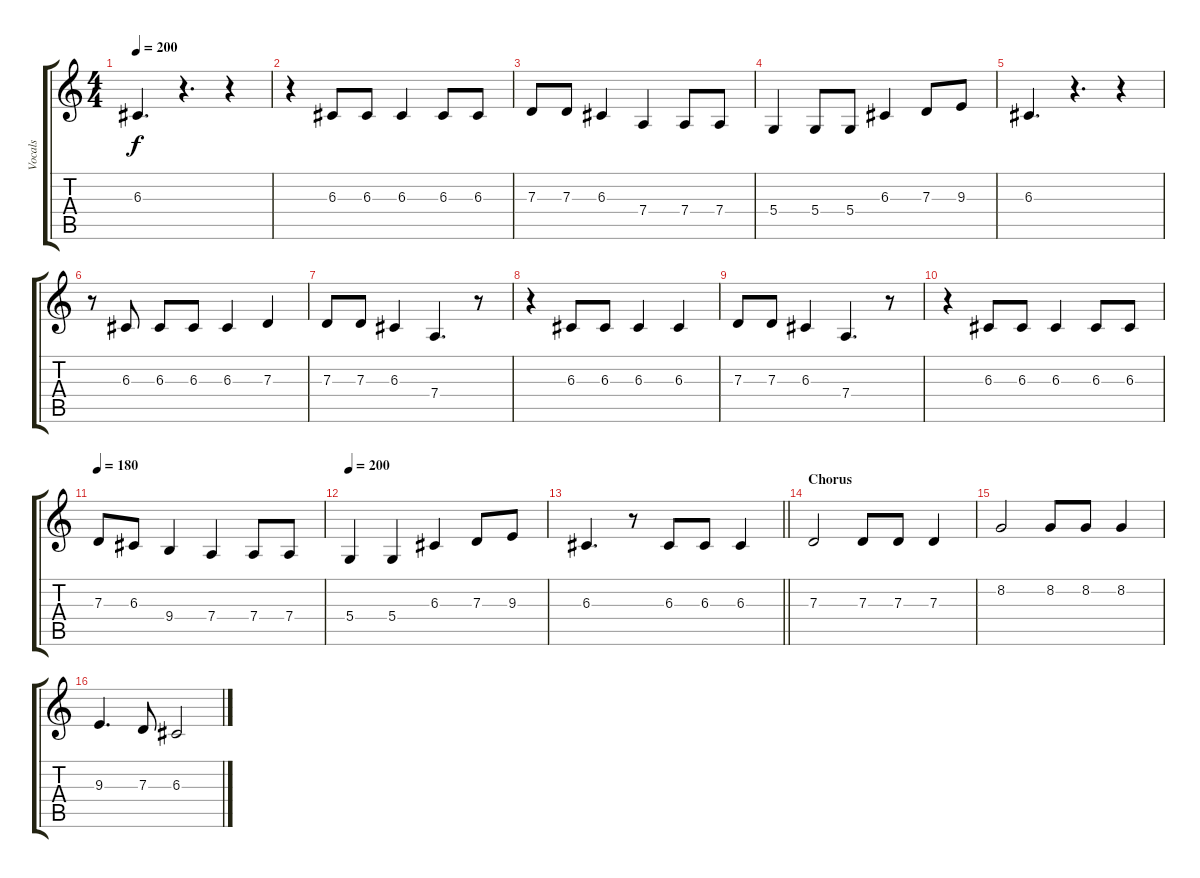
\track ("Vocals" "Vocals") {instrument altosax}
\staff {score tabs}
\tuning (E4 B3 G3 D3 A2 E2) {hide}
\ts (4 4)
\tempo 200
\clef g2
\ks c
6.3.4{d dy f} r.4{d} r.4 |
r.4 6.3.8 6.3.8 6.3.4 6.3.8 6.3.8 |
7.3.8 7.3.8 6.3.4 7.4.4 7.4.8 7.4.8 |
5.4.4 5.4.8 5.4.8 6.3.4 7.3.8 9.3.8 |
6.3.4{d} r.4{d} r.4 |
r.8 6.3.8 6.3.8 6.3.8 6.3.4 7.3.4 |
7.3.8 7.3.8 6.3.4 7.4.4{d} r.8 |
r.4 6.3.8 6.3.8 6.3.4 6.3.4 |
7.3.8 7.3.8 6.3.4 7.4.4{d} r.8 |
r.4 6.3.8 6.3.8 6.3.4 6.3.8 6.3.8 |
\tempo 180
7.3.8 6.3.8 9.4.4 7.4.4 7.4.8 7.4.8 |
\tempo 200
5.4.4 5.4.4 6.3.4 7.3.8 9.3.8 |
\barLineRight lightlight
6.3.4{d} r.8 6.3.8 6.3.8 6.3.4 |
\section ("" "Chorus")
7.3.2 7.3.8 7.3.8 7.3.4 |
8.2.2 8.2.8 8.2.8 8.2.4 |
9.3.4{d} 7.3.8 6.3.2
